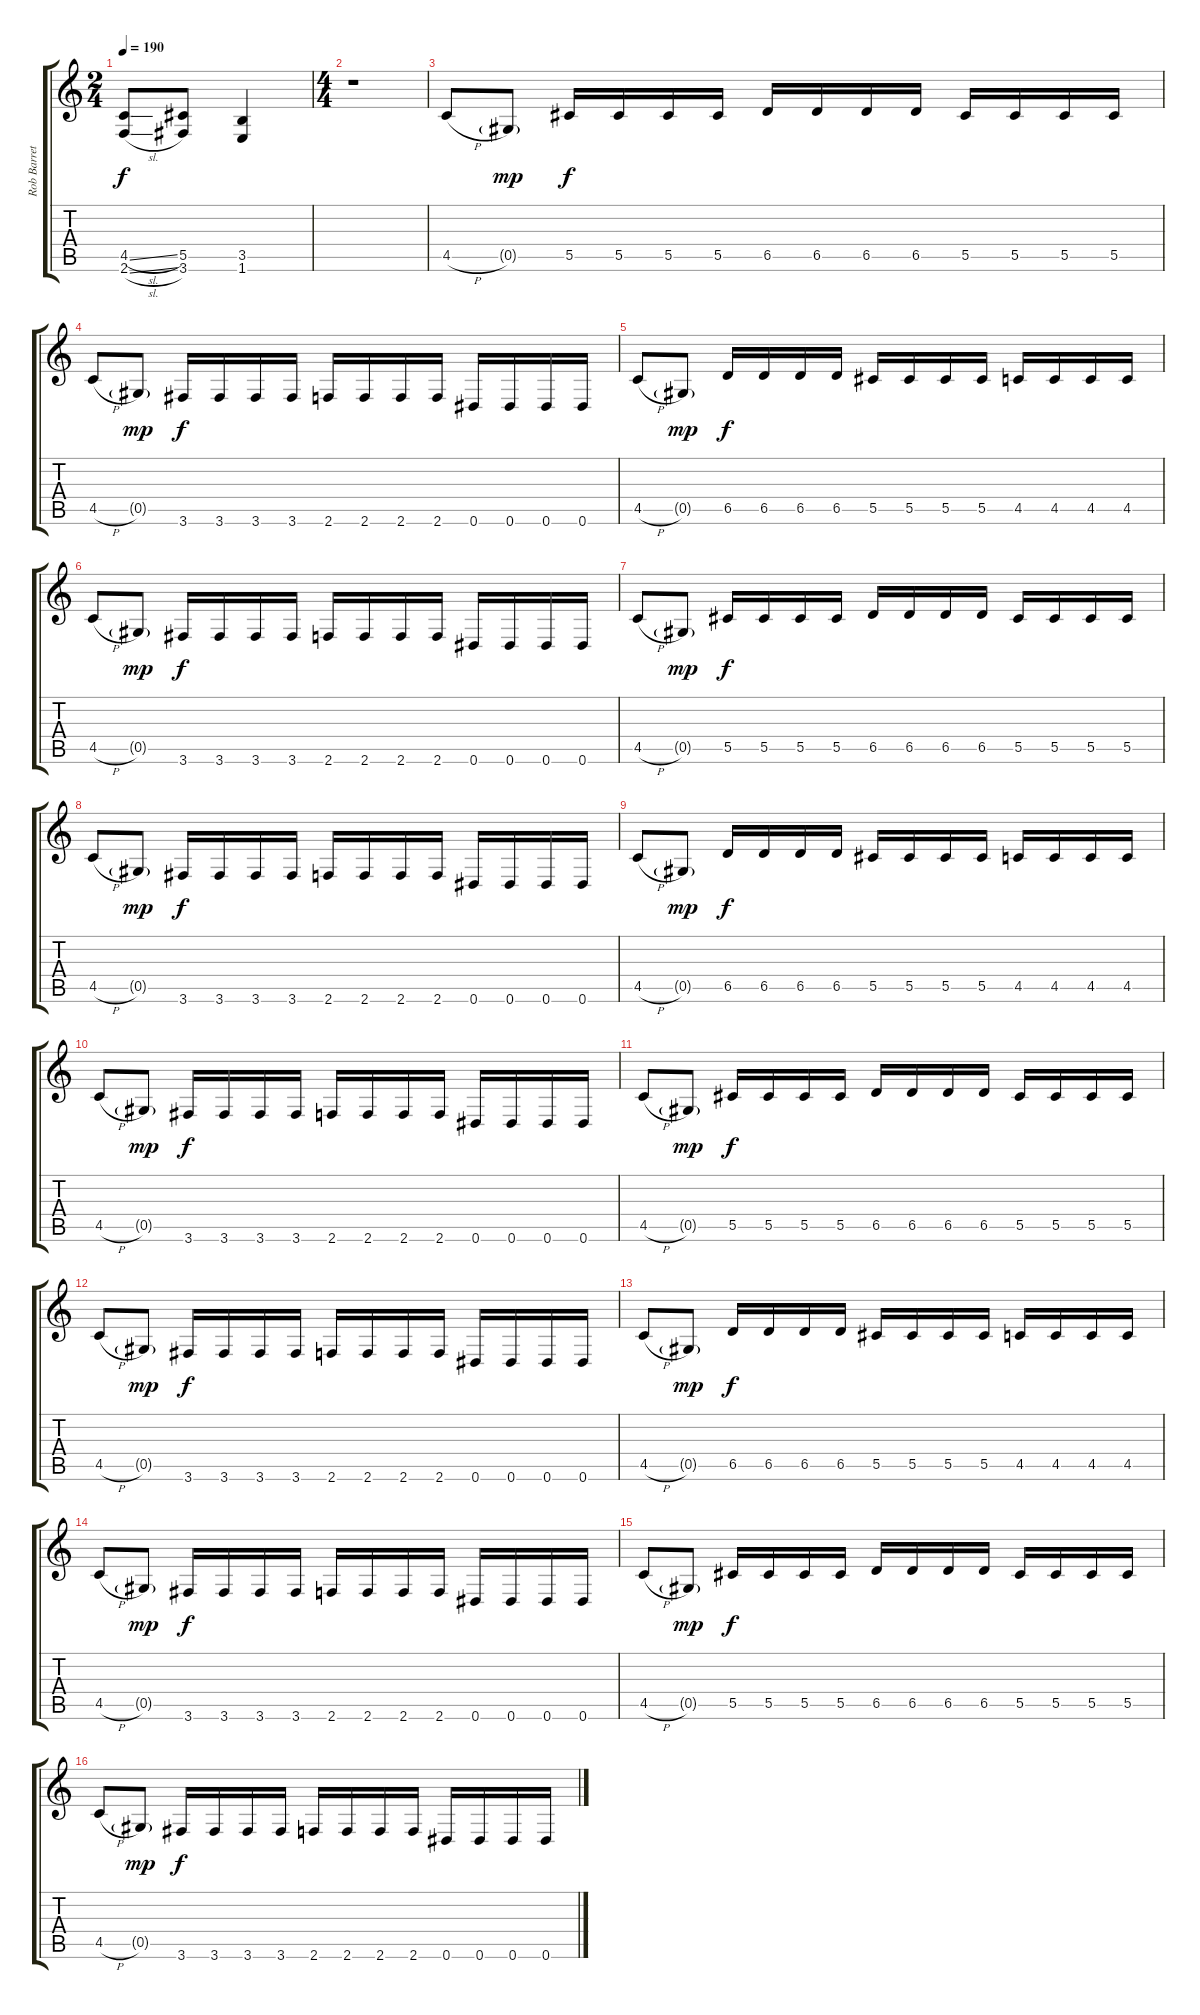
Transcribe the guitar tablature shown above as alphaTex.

\track ("Rob Barret" "Rob Barret") {instrument distortionguitar}
\staff {score tabs}
\tuning (Eb4 Bb3 Gb3 Db3 Ab2 Eb2) {hide}
\ts (2 4)
\tempo 190
\clef g2
\ks c
(4.5{sl} 2.6{sl}).8{dy f instrument distortionguitar} (5.5 3.6).8 (3.5 1.6).4 |
\ts (4 4)
r.1 |
4.5{h}.8 0.5{g}.8{dy mp} 5.5.16{dy f} 5.5.16 5.5.16 5.5.16 6.5.16 6.5.16 6.5.16 6.5.16 5.5.16 5.5.16 5.5.16 5.5.16 |
4.5{h}.8 0.5{g}.8{dy mp} 3.6.16{dy f} 3.6.16 3.6.16 3.6.16 2.6.16 2.6.16 2.6.16 2.6.16 0.6.16 0.6.16 0.6.16 0.6.16 |
4.5{h}.8 0.5{g}.8{dy mp} 6.5.16{dy f} 6.5.16 6.5.16 6.5.16 5.5.16 5.5.16 5.5.16 5.5.16 4.5.16 4.5.16 4.5.16 4.5.16 |
4.5{h}.8 0.5{g}.8{dy mp} 3.6.16{dy f} 3.6.16 3.6.16 3.6.16 2.6.16 2.6.16 2.6.16 2.6.16 0.6.16 0.6.16 0.6.16 0.6.16 |
4.5{h}.8 0.5{g}.8{dy mp} 5.5.16{dy f} 5.5.16 5.5.16 5.5.16 6.5.16 6.5.16 6.5.16 6.5.16 5.5.16 5.5.16 5.5.16 5.5.16 |
4.5{h}.8 0.5{g}.8{dy mp} 3.6.16{dy f} 3.6.16 3.6.16 3.6.16 2.6.16 2.6.16 2.6.16 2.6.16 0.6.16 0.6.16 0.6.16 0.6.16 |
4.5{h}.8 0.5{g}.8{dy mp} 6.5.16{dy f} 6.5.16 6.5.16 6.5.16 5.5.16 5.5.16 5.5.16 5.5.16 4.5.16 4.5.16 4.5.16 4.5.16 |
4.5{h}.8 0.5{g}.8{dy mp} 3.6.16{dy f} 3.6.16 3.6.16 3.6.16 2.6.16 2.6.16 2.6.16 2.6.16 0.6.16 0.6.16 0.6.16 0.6.16 |
4.5{h}.8 0.5{g}.8{dy mp} 5.5.16{dy f} 5.5.16 5.5.16 5.5.16 6.5.16 6.5.16 6.5.16 6.5.16 5.5.16 5.5.16 5.5.16 5.5.16 |
4.5{h}.8 0.5{g}.8{dy mp} 3.6.16{dy f} 3.6.16 3.6.16 3.6.16 2.6.16 2.6.16 2.6.16 2.6.16 0.6.16 0.6.16 0.6.16 0.6.16 |
4.5{h}.8 0.5{g}.8{dy mp} 6.5.16{dy f} 6.5.16 6.5.16 6.5.16 5.5.16 5.5.16 5.5.16 5.5.16 4.5.16 4.5.16 4.5.16 4.5.16 |
4.5{h}.8 0.5{g}.8{dy mp} 3.6.16{dy f} 3.6.16 3.6.16 3.6.16 2.6.16 2.6.16 2.6.16 2.6.16 0.6.16 0.6.16 0.6.16 0.6.16 |
4.5{h}.8 0.5{g}.8{dy mp} 5.5.16{dy f} 5.5.16 5.5.16 5.5.16 6.5.16 6.5.16 6.5.16 6.5.16 5.5.16 5.5.16 5.5.16 5.5.16 |
4.5{h}.8 0.5{g}.8{dy mp} 3.6.16{dy f} 3.6.16 3.6.16 3.6.16 2.6.16 2.6.16 2.6.16 2.6.16 0.6.16 0.6.16 0.6.16 0.6.16
